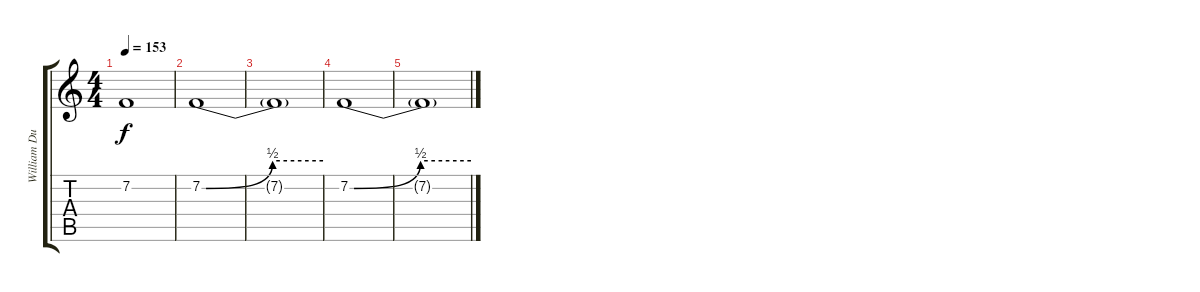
\track ("William DuVall - Vocals" "William Du") {instrument lead2sawtooth}
\staff {score tabs}
\tuning (Eb4 Bb3 Gb3 Db3 Ab2 Db2) {hide}
\ts (4 4)
\tempo 153
\clef g2
\ks c
7.2{t}.1{dy f} |
7.2{be (custom 0 0 2 0 35 2 60 2)}.1 |
7.2{t}.1 |
7.2{be (custom 0 0 2 0 35 2 60 2)}.1 |
7.2{t}.1
